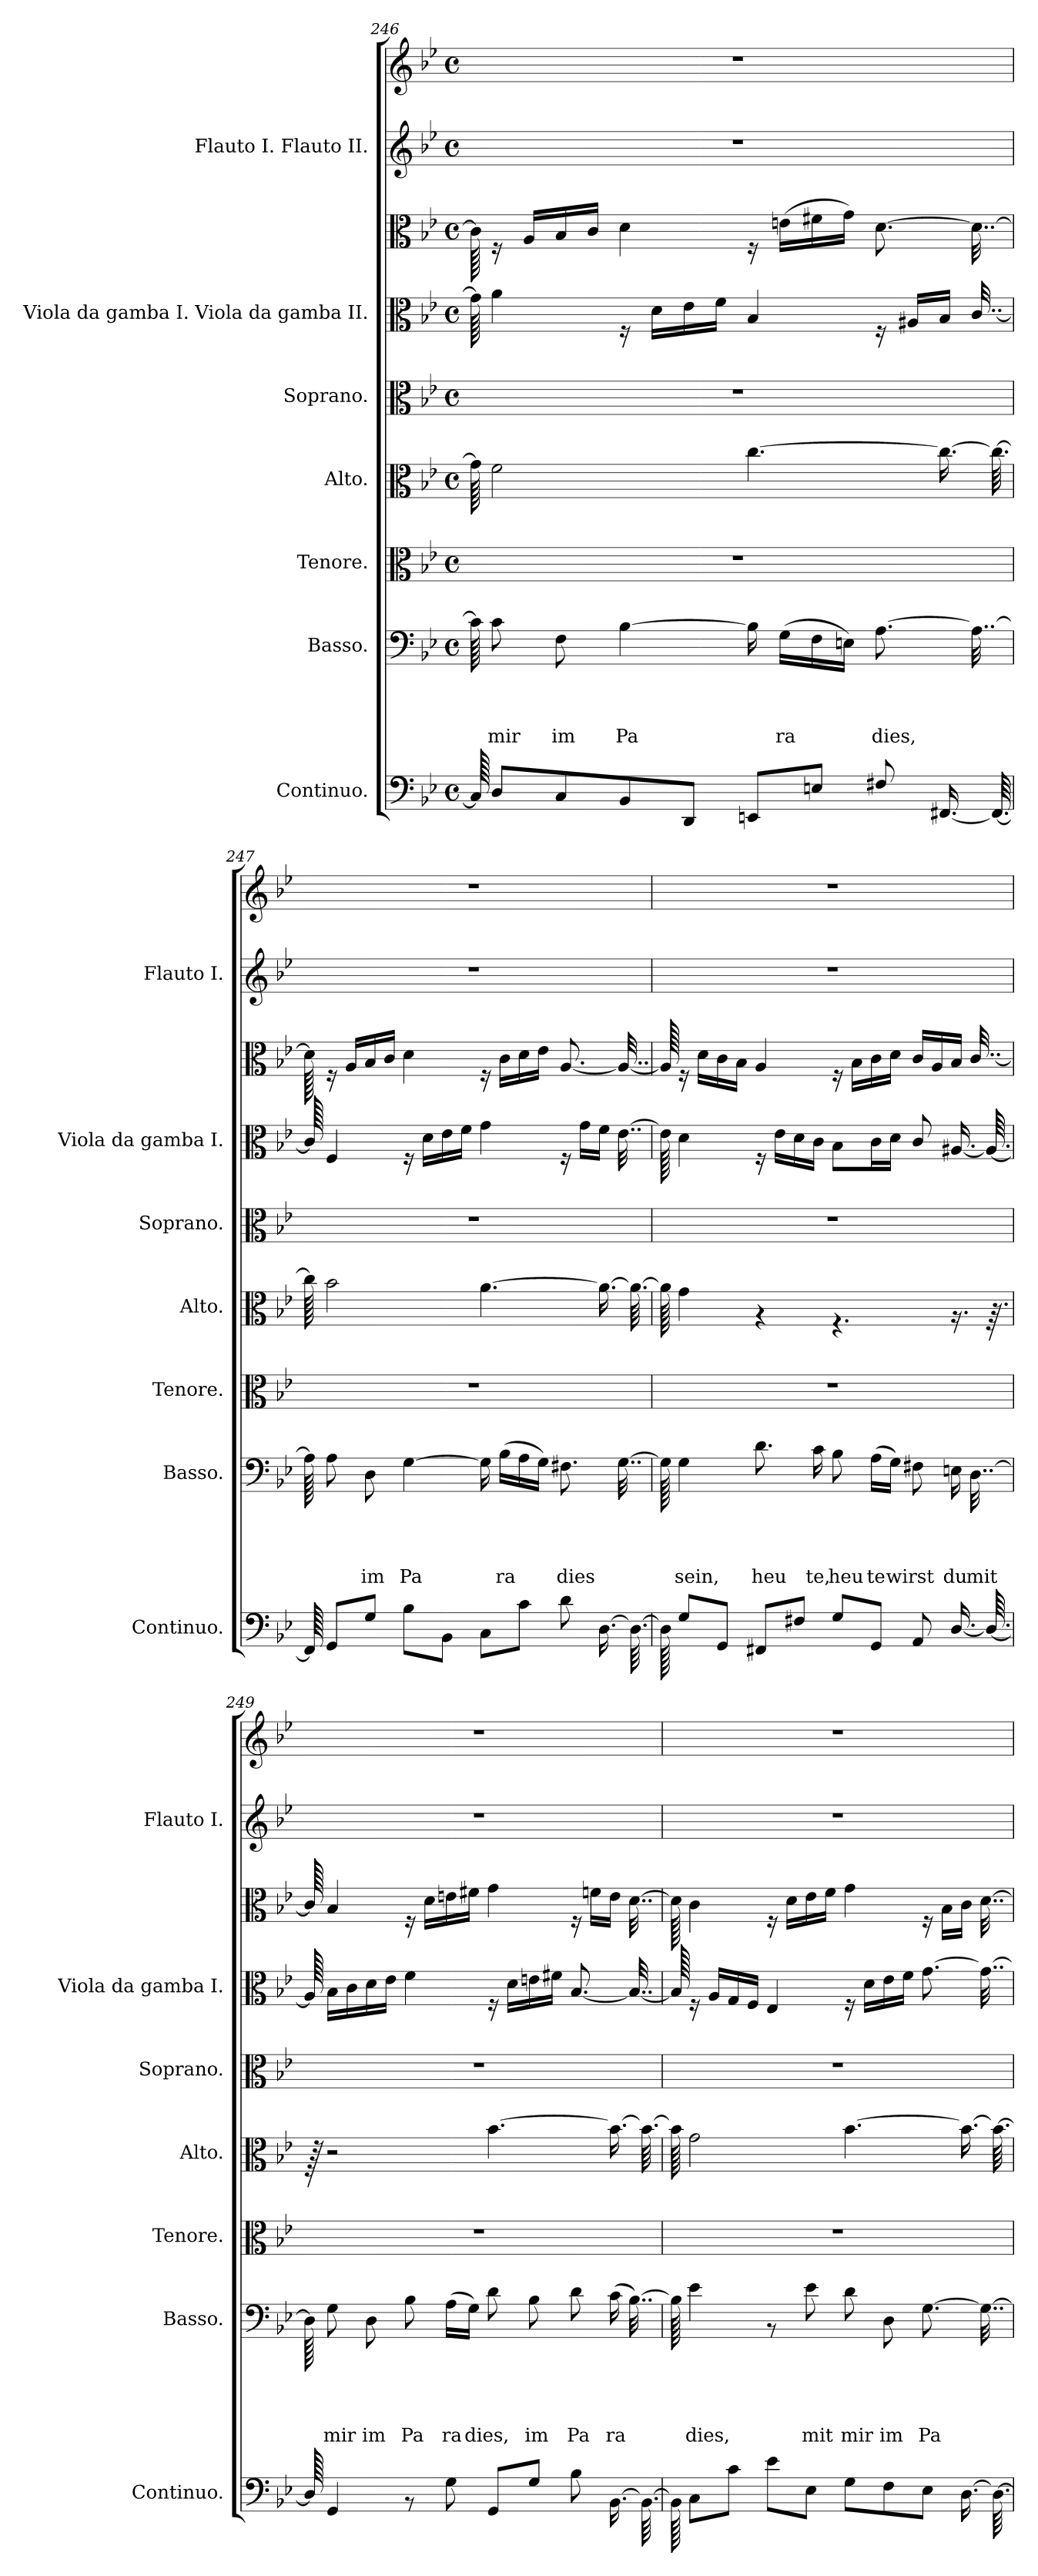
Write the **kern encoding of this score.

**kern	**kern	**text	**text	**text	**text	**kern	**kern	**kern	**kern	**kern	**kern	**kern
*part7	*part6	*part6	*part6	*part6	*part6	*part5	*part4	*part3	*part2	*part2	*part1	*part1
*staff9	*staff8	*staff8	*staff8	*staff8	*staff8	*staff7	*staff6	*staff5	*staff4	*staff3	*staff2	*staff1
*I"Continuo.	*I"Basso.	*	*	*	*	*I"Tenore.	*I"Alto.	*I"Soprano.	*I"Viola da gamba I. Viola da gamba II.	*	*I"Flauto I. Flauto II.	*
*I'Continuo.	*I'Basso.	*	*	*	*	*I'Tenore.	*I'Alto.	*I'Soprano.	*I'Viola da gamba I.	*	*I'Flauto I.	*
!!LO:LB:g=z
*clefF4	*clefF4	*	*	*	*	*clefC3	*clefC3	*clefC3	*clefC3	*clefC3	*clefG2	*clefG2
*k[b-e-]	*k[b-e-]	*	*	*	*	*k[b-e-]	*k[b-e-]	*k[b-e-]	*k[b-e-]	*k[b-e-]	*k[b-e-]	*k[b-e-]
*B-:	*B-:	*	*	*	*	*B-:	*B-:	*B-:	*B-:	*B-:	*B-:	*B-:
*M4/4	*M4/4	*	*	*	*	*M4/4	*M4/4	*M4/4	*M4/4	*M4/4	*M4/4	*M4/4
*met(c)	*met(c)	*	*	*	*	*met(c)	*met(c)	*met(c)	*met(c)	*met(c)	*met(c)	*met(c)
=246	=246	=246	=246	=246	=246	=246	=246	=246	=246	=246	=246	=246
128C/]	128c\]	.	.	.	.	1r	128g\]	1r	128g\]	128c\]	1r	1r
!	!	!	!	!	!LO:LY:b	!	!	!	!	!	!	!
8D/L	8c\	.	.	.	mir	.	2f\	.	4a\	16rF	.	.
.	.	.	.	.	.	.	.	.	.	16A/LL	.	.
!	!	!	!	!	!LO:LY:b	!	!	!	!	!	!	!
8C/	8F\	.	.	.	im	.	.	.	.	16B-/	.	.
.	.	.	.	.	.	.	.	.	.	16c/JJ	.	.
!	!	!	!	!	!LO:LY:b	!	!	!	!	!	!	!
8BB-/	[>4B-\	.	.	.	Pa	.	.	.	16rF	4d\	.	.
.	.	.	.	.	.	.	.	.	16d\LL	.	.	.
8DD/J	.	.	.	.	.	.	.	.	16e-\	.	.	.
.	.	.	.	.	.	.	.	.	16f\JJ	.	.	.
8EEn/L	16B-\]	.	.	.	.	.	[>4.cc\	.	4B-/	16rF	.	.
!	!	!	!	!	!LO:LY:b	!	!	!	!	!	!	!
.	(>16G\LL	.	.	.	ra	.	.	.	.	(>16en\LL	.	.
8En/J	16F\	.	.	.	.	.	.	.	.	16f#X\	.	.
.	16En\JJ)	.	.	.	.	.	.	.	.	16g\JJ)	.	.
!	!	!	!	!	!LO:LY:b	!	!	!	!	!	!	!
8F#X/	[>8.A\	.	.	.	dies,	.	.	.	16rF	[>8.d\	.	.
.	.	.	.	.	.	.	.	.	16A#X/LL	.	.	.
[<16.FF#X/	.	.	.	.	.	.	16.cc\_	.	16B-/JJ	.	.	.
.	32..A\_	.	.	.	.	.	.	.	[<32..c/	32..d\_	.	.
64.FF#/_	.	.	.	.	.	.	64.cc\_	.	.	.	.	.
=247	=247	=247	=247	=247	=247	=247	=247	=247	=247	=247	=247	=247
128FF#/]	128A\]	.	.	.	.	1r	128cc\]	1r	128c/]	128d\]	1r	1r
8GG/L	8A\	.	.	.	.	.	2b-\	.	4F/	16rF	.	.
.	.	.	.	.	.	.	.	.	.	16A/LL	.	.
!	!	!	!	!	!LO:LY:b	!	!	!	!	!	!	!
8G/J	8D\	.	.	.	im	.	.	.	.	16B-/	.	.
.	.	.	.	.	.	.	.	.	.	16c/JJ	.	.
!	!	!	!	!	!LO:LY:b	!	!	!	!	!	!	!
8B-\L	[>4G\	.	.	.	Pa	.	.	.	16rF	4d\	.	.
.	.	.	.	.	.	.	.	.	16d\LL	.	.	.
8BB-\J	.	.	.	.	.	.	.	.	16e-\	.	.	.
.	.	.	.	.	.	.	.	.	16f\JJ	.	.	.
8C\L	16G\]	.	.	.	.	.	[>4.a\	.	4g\	16rF	.	.
!	!	!	!	!	!LO:LY:b	!	!	!	!	!	!	!
.	(>16B-\LL	.	.	.	ra	.	.	.	.	16c\LL	.	.
8c\J	16A\	.	.	.	.	.	.	.	.	16d\	.	.
.	16G\JJ)	.	.	.	.	.	.	.	.	16e-\JJ	.	.
!	!	!	!	!	!LO:LY:b	!	!	!	!	!	!	!
8d\	8.F#X\	.	.	.	dies	.	.	.	16rF	[<8.A/	.	.
.	.	.	.	.	.	.	.	.	16g\LL	.	.	.
[>16.D\	.	.	.	.	.	.	16.a\_	.	16f\JJ	.	.	.
.	[>32..G\	.	.	.	.	.	.	.	[>32..e-\	32..A/_	.	.
64.D\_	.	.	.	.	.	.	64.a\_	.	.	.	.	.
!!LO:PB:g=z
=248	=248	=248	=248	=248	=248	=248	=248	=248	=248	=248	=248	=248
128D\]	128G\]	.	.	.	.	1r	128a\]	1r	128e-\]	128A/]	1r	1r
!	!	!	!	!	!LO:LY:b	!	!	!	!	!	!	!
8G/L	4G\	.	.	.	sein,	.	4g\	.	4d\	16rF	.	.
.	.	.	.	.	.	.	.	.	.	16d\LL	.	.
8GG/J	.	.	.	.	.	.	.	.	.	16c\	.	.
.	.	.	.	.	.	.	.	.	.	16B-\JJ	.	.
!	!	!	!	!	!LO:LY:b	!	!	!	!	!	!	!
8FF#X/L	8.d\	.	.	.	heu	.	4rG	.	16rF	4A/	.	.
.	.	.	.	.	.	.	.	.	16e-\LL	.	.	.
8F#X/J	.	.	.	.	.	.	.	.	16d\	.	.	.
!	!	!	!	!	!LO:LY:b	!	!	!	!	!	!	!
.	16c\	.	.	.	te,	.	.	.	16c\JJ	.	.	.
!	!	!	!	!	!LO:LY:b	!	!	!	!	!	!	!
8G/L	8B-\	.	.	.	heu	.	4.rG	.	8B-\L	16rF	.	.
.	.	.	.	.	.	.	.	.	.	16B-\LL	.	.
!	!	!	!	!	!LO:LY:b	!	!	!	!	!	!	!
8GG/J	(>16A\LL	.	.	.	te	.	.	.	16c\L	16c\	.	.
!	!	!	!	!	!LO:LY:b	!	!	!	!	!	!	!
.	16G\JJ)	.	.	.	wirst	.	.	.	16d\JJ	16d\JJ	.	.
8AA/	8F#X\	.	.	.	.	.	.	.	8c/	16c/LL	.	.
.	.	.	.	.	.	.	.	.	.	16A/	.	.
!	!	!	!	!	!LO:LY:b	!	!	!	!	!	!	!
[<16.D/	16En\	.	.	.	du	.	16.rG	.	[<16.A#X/	16B-/JJ	.	.
!	!	!	!	!	!LO:LY:b	!	!	!	!	!	!	!
.	[>32..D\	.	.	.	mit	.	.	.	.	[<32..c/	.	.
64.D/_	.	.	.	.	.	.	64.rG	.	64.A#/_	.	.	.
=249	=249	=249	=249	=249	=249	=249	=249	=249	=249	=249	=249	=249
128D/]	128D\]	.	.	.	.	1r	128rG	1r	128A#/]	128c/]	1r	1r
!	!	!	!	!	!LO:LY:b	!	!	!	!	!	!	!
4GG/	8G\	.	.	.	mir	.	2r	.	16B-\LL	4B-/	.	.
.	.	.	.	.	.	.	.	.	16c\	.	.	.
!	!	!	!	!	!LO:LY:b	!	!	!	!	!	!	!
.	8D\	.	.	.	im	.	.	.	16d\	.	.	.
.	.	.	.	.	.	.	.	.	16e-\JJ	.	.	.
!	!	!	!	!	!LO:LY:b	!	!	!	!	!	!	!
8rAA	8B-\	.	.	.	Pa	.	.	.	4f\	16rF	.	.
.	.	.	.	.	.	.	.	.	.	16d\LL	.	.
!	!	!	!	!	!LO:LY:b	!	!	!	!	!	!	!
8G\	(>16A\LL	.	.	.	ra	.	.	.	.	16en\	.	.
!	!	!	!	!	!LO:LY:b	!	!	!	!	!	!	!
.	16G\JJ)	.	.	.	dies,	.	.	.	.	16f#X\JJ	.	.
8GG/L	8d\	.	.	.	.	.	[>4.b-\	.	16rF	4g\	.	.
.	.	.	.	.	.	.	.	.	16d\LL	.	.	.
!	!	!	!	!	!LO:LY:b	!	!	!	!	!	!	!
8G/J	8B-\	.	.	.	im	.	.	.	16e\	.	.	.
.	.	.	.	.	.	.	.	.	16f#\JJ	.	.	.
!	!	!	!	!	!LO:LY:b	!	!	!	!	!	!	!
8B-\	8d\	.	.	.	Pa	.	.	.	[<8.B-/	16rF	.	.
.	.	.	.	.	.	.	.	.	.	16fn\LL	.	.
!	!	!	!	!	!LO:LY:b	!	!	!	!	!	!	!
[>16.BB-\	(>16c\	.	.	.	ra	.	16.b-\_	.	.	16e\JJ	.	.
.	[>32..B-\)	.	.	.	.	.	.	.	32..B-/_	[>32..d\	.	.
64.BB-\_	.	.	.	.	.	.	64.b-\_	.	.	.	.	.
!!LO:LB:g=z
=250	=250	=250	=250	=250	=250	=250	=250	=250	=250	=250	=250	=250
128BB-\]	128B-\]	.	.	.	.	1r	128b-\]	1r	128B-/]	128d\]	1r	1r
!	!	!	!	!	!LO:LY:b	!	!	!	!	!	!	!
8C\L	4e-\	.	.	.	dies,	.	2g\	.	16rF	4c\	.	.
.	.	.	.	.	.	.	.	.	16A/LL	.	.	.
8c\J	.	.	.	.	.	.	.	.	16G/	.	.	.
.	.	.	.	.	.	.	.	.	16F/JJ	.	.	.
8e-\L	8rAA	.	.	.	.	.	.	.	4E-/	16rF	.	.
.	.	.	.	.	.	.	.	.	.	16d\LL	.	.
!	!	!	!	!	!LO:LY:b	!	!	!	!	!	!	!
8E-\J	8e-\	.	.	.	mit	.	.	.	.	16e-\	.	.
.	.	.	.	.	.	.	.	.	.	16f\JJ	.	.
!	!	!	!	!	!LO:LY:b	!	!	!	!	!	!	!
8G\L	8d\	.	.	.	mir	.	[>4.b-\	.	16rF	4g\	.	.
.	.	.	.	.	.	.	.	.	16d\LL	.	.	.
!	!	!	!	!	!LO:LY:b	!	!	!	!	!	!	!
8F\	8D\	.	.	.	im	.	.	.	16e-\	.	.	.
.	.	.	.	.	.	.	.	.	16f\JJ	.	.	.
!	!	!	!	!	!LO:LY:b	!	!	!	!	!	!	!
8E-\J	[>8.G\	.	.	.	Pa	.	.	.	[>8.g\	16rF	.	.
.	.	.	.	.	.	.	.	.	.	16B-\LL	.	.
[>16.D\	.	.	.	.	.	.	16.b-\_	.	.	16c\JJ	.	.
.	32..G\_	.	.	.	.	.	.	.	32..g\_	[>32..d\	.	.
64.D\_	.	.	.	.	.	.	64.b-\_	.	.	.	.	.
=	=	=	=	=	=	=	=	=	=	=	=	=
*-	*-	*-	*-	*-	*-	*-	*-	*-	*-	*-	*-	*-
